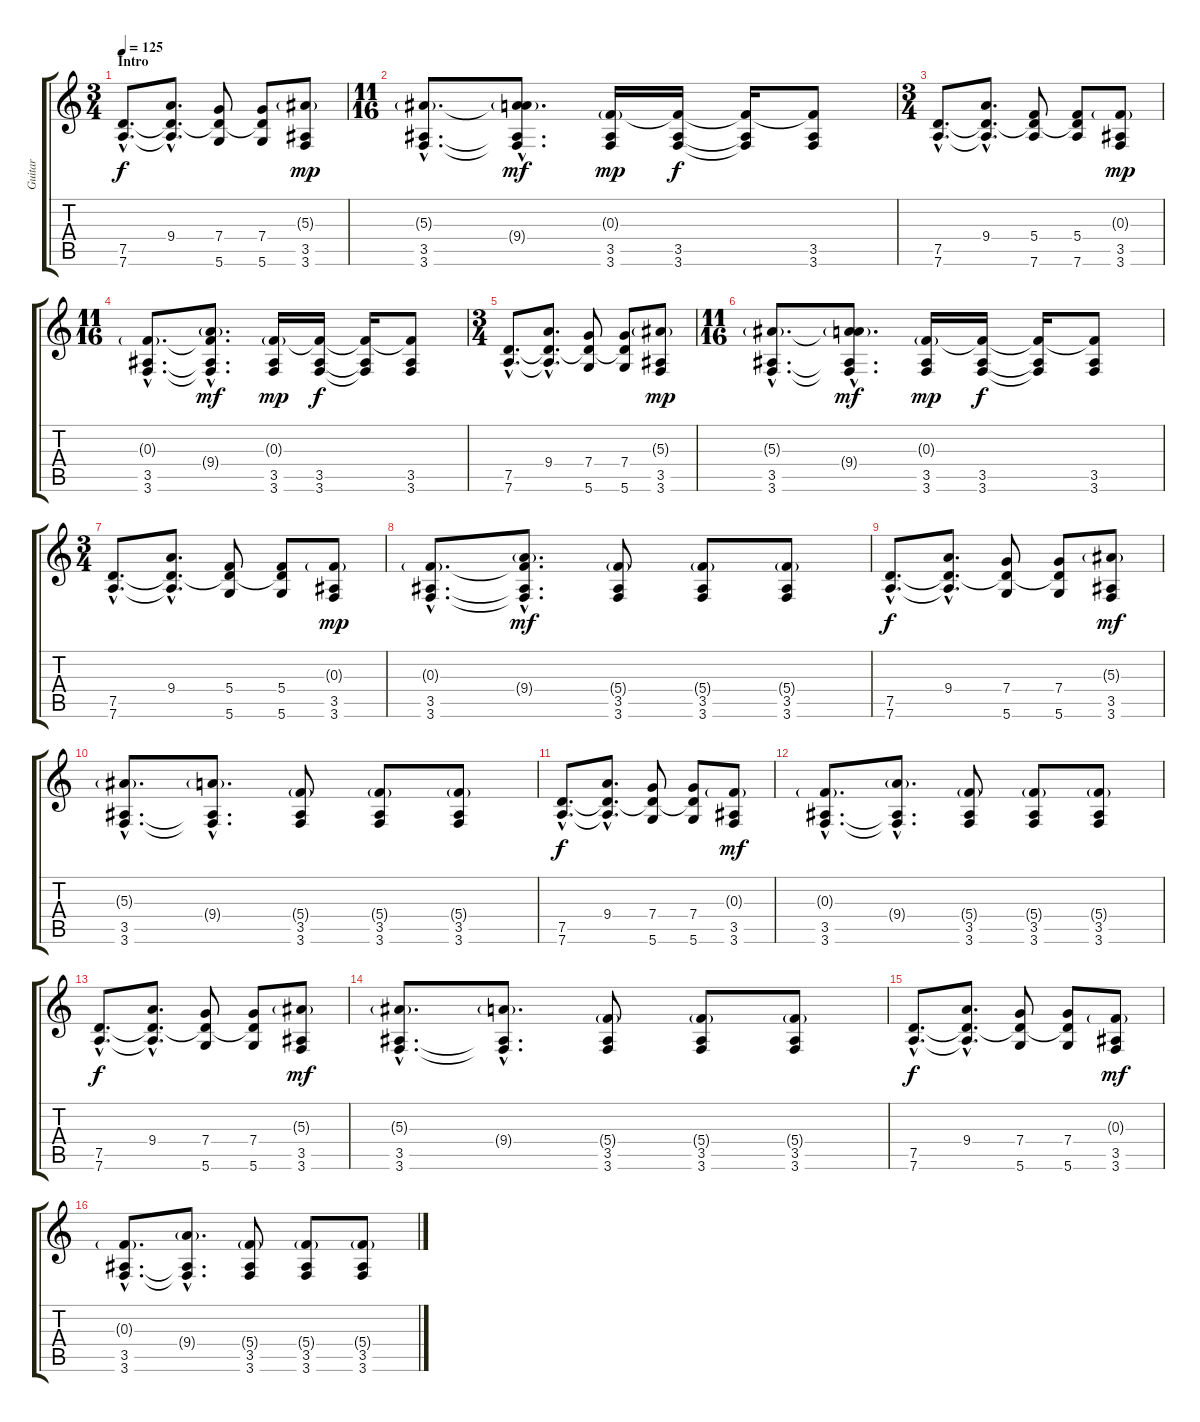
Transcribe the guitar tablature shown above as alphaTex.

\track ("Guitar" "Guitar") {instrument electricguitarjazz}
\staff {score tabs}
\tuning (D4 A3 F3 C3 G2 D2) {hide}
\ts (3 4)
\section ("" "Intro")
\tempo 125
\clef g2
\ks c
(7.5{hac} 7.6{hac}).8{d dy f instrument electricguitarjazz} (9.4{hac} 7.5{hac t} 7.6{hac t}).8{d} (7.4 7.5{t} 5.6).8 (7.4 7.5{t} 5.6).8 (5.3{g} 3.5 3.6).8{dy mp} |
\ts (11 16)
(5.3{g hac} 3.5{hac} 3.6{hac}).8{d} (5.3{hac t} 9.4{g hac} 3.5{hac t} 3.6{hac t}).8{d dy mf} (0.3{g} 3.5 3.6).16{dy mp} (0.3{t} 3.5 3.6).16{dy f} (0.3{t} 3.5{t} 3.6{t}).16 (0.3{t} 3.5 3.6).8 |
\ts (3 4)
(7.5{hac} 7.6{hac}).8{d} (9.4{hac} 7.5{hac t} 7.6{hac t}).8{d} (5.4 7.5{t} 7.6).8 (5.4 7.5{t} 7.6).8 (0.3{g} 3.5 3.6).8{dy mp} |
\ts (11 16)
(0.3{g hac} 3.5{hac} 3.6{hac}).8{d} (0.3{hac t} 9.4{g hac} 3.5{hac t} 3.6{hac t}).8{d dy mf} (0.3{g} 3.5 3.6).16{dy mp} (0.3{t} 3.5 3.6).16{dy f} (0.3{t} 3.5{t} 3.6{t}).16 (0.3{t} 3.5 3.6).8 |
\ts (3 4)
(7.5{hac} 7.6{hac}).8{d} (9.4{hac} 7.5{hac t} 7.6{hac t}).8{d} (7.4 7.5{t} 5.6).8 (7.4 7.5{t} 5.6).8 (5.3{g} 3.5 3.6).8{dy mp} |
\ts (11 16)
(5.3{g hac} 3.5{hac} 3.6{hac}).8{d} (5.3{hac t} 9.4{g hac} 3.5{hac t} 3.6{hac t}).8{d dy mf} (0.3{g} 3.5 3.6).16{dy mp} (0.3{t} 3.5 3.6).16{dy f} (0.3{t} 3.5{t} 3.6{t}).16 (0.3{t} 3.5 3.6).8 |
\ts (3 4)
(7.5{hac} 7.6{hac}).8{d} (9.4{hac} 7.5{hac t} 7.6{hac t}).8{d} (5.4 7.5{t} 5.6).8 (5.4 7.5{t} 5.6).8 (0.3{g} 3.5 3.6).8{dy mp} |
(0.3{g hac} 3.5{hac} 3.6{hac}).8{d} (0.3{hac t} 9.4{g hac} 3.5{hac t} 3.6{hac t}).8{d dy mf} (5.4{g} 3.5 3.6).8{instrument distortionguitar} (5.4{g} 3.5 3.6).8 (5.4{g} 3.5 3.6).8 |
(7.5{hac} 7.6{hac}).8{d dy f} (9.4{hac} 7.5{hac t} 7.6{hac t}).8{d} (7.4 7.5{t} 5.6).8 (7.4 7.5{t} 5.6).8 (5.3{g} 3.5 3.6).8{dy mf} |
(5.3{g hac} 3.5{hac} 3.6{hac}).8{d} (9.4{g hac} 3.5{hac t} 3.6{hac t}).8{d} (5.4{g} 3.5 3.6).8 (5.4{g} 3.5 3.6).8 (5.4{g} 3.5 3.6).8 |
(7.5{hac} 7.6{hac}).8{d dy f} (9.4{hac} 7.5{hac t} 7.6{hac t}).8{d} (7.4 7.5{t} 5.6).8 (7.4 7.5{t} 5.6).8 (0.3{g} 3.5 3.6).8{dy mf} |
(0.3{g hac} 3.5{hac} 3.6{hac}).8{d} (9.4{g hac} 3.5{hac t} 3.6{hac t}).8{d} (5.4{g} 3.5 3.6).8 (5.4{g} 3.5 3.6).8 (5.4{g} 3.5 3.6).8 |
(7.5{hac} 7.6{hac}).8{d dy f} (9.4{hac} 7.5{hac t} 7.6{hac t}).8{d} (7.4 7.5{t} 5.6).8 (7.4 7.5{t} 5.6).8 (5.3{g} 3.5 3.6).8{dy mf} |
(5.3{g hac} 3.5{hac} 3.6{hac}).8{d} (9.4{g hac} 3.5{hac t} 3.6{hac t}).8{d} (5.4{g} 3.5 3.6).8 (5.4{g} 3.5 3.6).8 (5.4{g} 3.5 3.6).8 |
(7.5{hac} 7.6{hac}).8{d dy f} (9.4{hac} 7.5{hac t} 7.6{hac t}).8{d} (7.4 7.5{t} 5.6).8 (7.4 7.5{t} 5.6).8 (0.3{g} 3.5 3.6).8{dy mf} |
(0.3{g hac} 3.5{hac} 3.6{hac}).8{d} (9.4{g hac} 3.5{hac t} 3.6{hac t}).8{d} (5.4{g} 3.5 3.6).8 (5.4{g} 3.5 3.6).8 (5.4{g} 3.5 3.6).8
